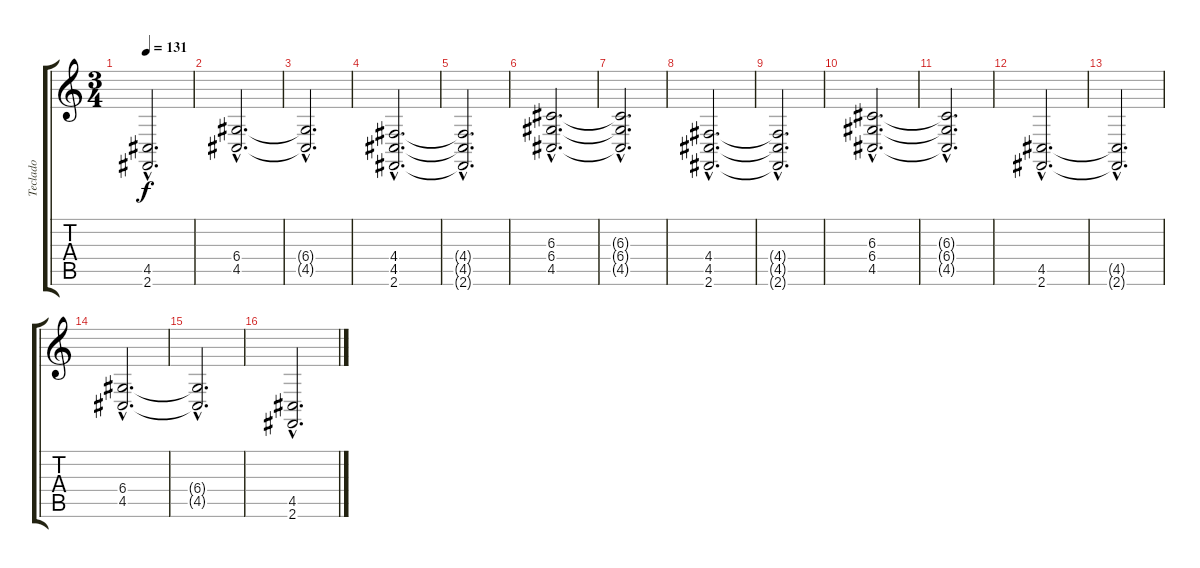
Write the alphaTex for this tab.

\track ("Teclado" "Teclado") {instrument choiraahs}
\staff {score tabs}
\tuning (E4 B3 G3 D3 A2 E2) {hide}
\ts (3 4)
\tempo 131
\clef g2
\ks c
(4.5{hac t} 2.6{hac t}).2{d dy f} |
(6.4{hac} 4.5{hac}).2{d} |
(6.4{hac t} 4.5{hac t}).2{d} |
(4.4{hac} 4.5{hac} 2.6{hac}).2{d} |
(4.4{hac t} 4.5{hac t} 2.6{hac t}).2{d} |
(6.3{hac} 6.4{hac} 4.5{hac}).2{d} |
(6.3{hac t} 6.4{hac t} 4.5{hac t}).2{d} |
(4.4{hac} 4.5{hac} 2.6{hac}).2{d} |
(4.4{hac t} 4.5{hac t} 2.6{hac t}).2{d} |
(6.3{hac} 6.4{hac} 4.5{hac}).2{d} |
(6.3{hac t} 6.4{hac t} 4.5{hac t}).2{d} |
(4.5{hac} 2.6{hac}).2{d} |
(4.5{hac t} 2.6{hac t}).2{d} |
(6.4{hac} 4.5{hac}).2{d} |
(6.4{hac t} 4.5{hac t}).2{d} |
(4.5{hac} 2.6{hac}).2{d}
